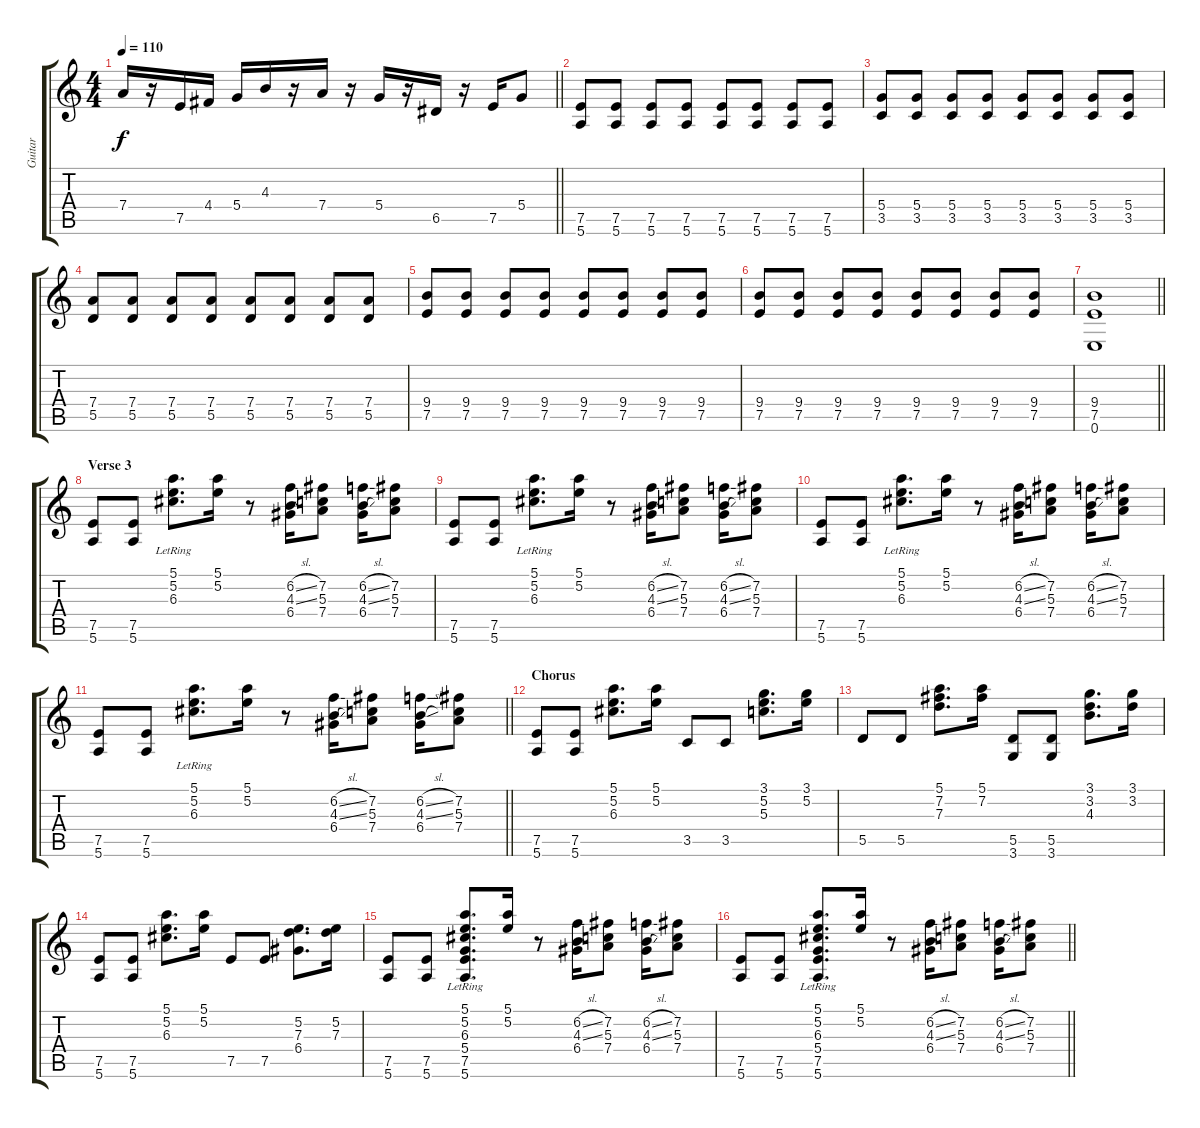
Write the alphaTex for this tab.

\track ("Guitar" "Guitar") {instrument electricguitarclean}
\staff {score tabs}
\tuning (E4 B3 G3 D3 A2 E2) {hide}
\ts (4 4)
\tempo 110
\clef g2
\barLineRight lightlight
\ks c
7.4.16{dy f} r.16 7.5.16 4.4.16 5.4.16 4.3.16 r.16 7.4.16 r.16 5.4.16 r.16 6.5.16 r.16 7.5.16 5.4.8 |
(7.5 5.6).8 (7.5 5.6).8 (7.5 5.6).8 (7.5 5.6).8 (7.5 5.6).8 (7.5 5.6).8 (7.5 5.6).8 (7.5 5.6).8 |
(5.4 3.5).8 (5.4 3.5).8 (5.4 3.5).8 (5.4 3.5).8 (5.4 3.5).8 (5.4 3.5).8 (5.4 3.5).8 (5.4 3.5).8 |
(7.4 5.5).8 (7.4 5.5).8 (7.4 5.5).8 (7.4 5.5).8 (7.4 5.5).8 (7.4 5.5).8 (7.4 5.5).8 (7.4 5.5).8 |
(9.4 7.5).8 (9.4 7.5).8 (9.4 7.5).8 (9.4 7.5).8 (9.4 7.5).8 (9.4 7.5).8 (9.4 7.5).8 (9.4 7.5).8 |
(9.4 7.5).8 (9.4 7.5).8 (9.4 7.5).8 (9.4 7.5).8 (9.4 7.5).8 (9.4 7.5).8 (9.4 7.5).8 (9.4 7.5).8 |
\barLineRight lightlight
(9.4 7.5 0.6).1 |
\section ("" "Verse 3")
(7.5 5.6).8 (7.5 5.6).8 (5.1 5.2 6.3{lr}).8{d} (5.1 5.2).16 r.8 (6.2{sl} 4.3{sl} 6.4).16 (7.2 5.3 7.4).8 (6.2{sl} 4.3{sl} 6.4).16 (7.2 5.3 7.4).8 |
(7.5 5.6).8 (7.5 5.6).8 (5.1 5.2 6.3{lr}).8{d} (5.1 5.2).16 r.8 (6.2{sl} 4.3{sl} 6.4).16 (7.2 5.3 7.4).8 (6.2{sl} 4.3{sl} 6.4).16 (7.2 5.3 7.4).8 |
(7.5 5.6).8 (7.5 5.6).8 (5.1 5.2 6.3{lr}).8{d} (5.1 5.2).16 r.8 (6.2{sl} 4.3{sl} 6.4).16 (7.2 5.3 7.4).8 (6.2{sl} 4.3{sl} 6.4).16 (7.2 5.3 7.4).8 |
\barLineRight lightlight
(7.5 5.6).8 (7.5 5.6).8 (5.1 5.2 6.3{lr}).8{d} (5.1 5.2).16 r.8 (6.2{sl} 4.3{sl} 6.4).16 (7.2 5.3 7.4).8 (6.2{sl} 4.3{sl} 6.4).16 (7.2 5.3 7.4).8 |
\section ("" "Chorus")
(7.5 5.6).8 (7.5 5.6).8 (5.1 5.2 6.3).8{d} (5.1 5.2).16 3.5.8 3.5.8 (3.1 5.2 5.3).8{d} (3.1 5.2).16 |
5.5.8 5.5.8 (5.1 7.2 7.3).8{d} (5.1 7.2).16 (5.5 3.6).8 (5.5 3.6).8 (3.1 3.2 4.3).8{d} (3.1 3.2).16 |
(7.5 5.6).8 (7.5 5.6).8 (5.1 5.2 6.3).8{d} (5.1 5.2).16 7.5.8 7.5.8 (5.2 7.3 6.4).8{d} (5.2 7.3).16 |
(7.5 5.6).8 (7.5 5.6).8 (5.1 5.2 6.3{lr} 5.4{lr} 7.5{lr} 5.6{lr}).8{d} (5.1 5.2).16 r.8 (6.2{sl} 4.3{sl} 6.4).16 (7.2 5.3 7.4).8 (6.2{sl} 4.3{sl} 6.4).16 (7.2 5.3 7.4).8 |
\barLineRight lightlight
(7.5 5.6).8 (7.5 5.6).8 (5.1 5.2 6.3{lr} 5.4{lr} 7.5{lr} 5.6{lr}).8{d} (5.1 5.2).16 r.8 (6.2{sl} 4.3{sl} 6.4).16 (7.2 5.3 7.4).8 (6.2{sl} 4.3{sl} 6.4).16 (7.2 5.3 7.4).8
